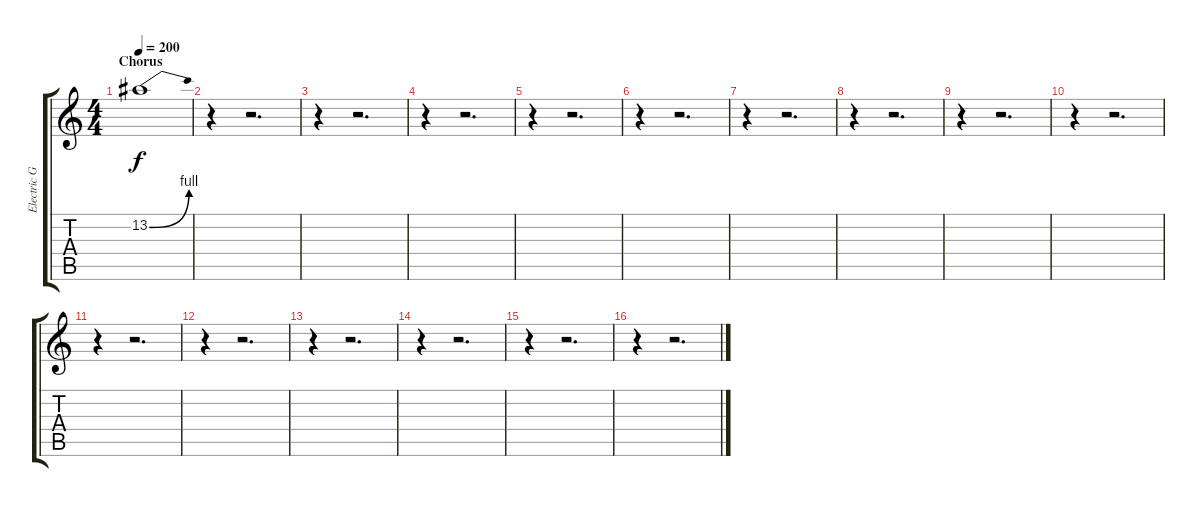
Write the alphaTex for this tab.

\track ("Electric Guitar 3" "Electric G") {instrument distortionguitar}
\staff {score tabs}
\tuning (D4 A3 F3 C3 G2 C2) {hide}
\ts (4 4)
\section ("" "Chorus")
\tempo 200
\clef g2
\ks c
13.2{be (bend 0 0 60 4)}.1{dy f} |
r.4 r.2{d} |
r.4 r.2{d} |
r.4 r.2{d} |
r.4 r.2{d} |
r.4 r.2{d} |
r.4 r.2{d} |
r.4 r.2{d} |
r.4 r.2{d} |
r.4 r.2{d} |
r.4 r.2{d} |
r.4 r.2{d} |
r.4 r.2{d} |
r.4 r.2{d} |
r.4 r.2{d} |
r.4 r.2{d}
